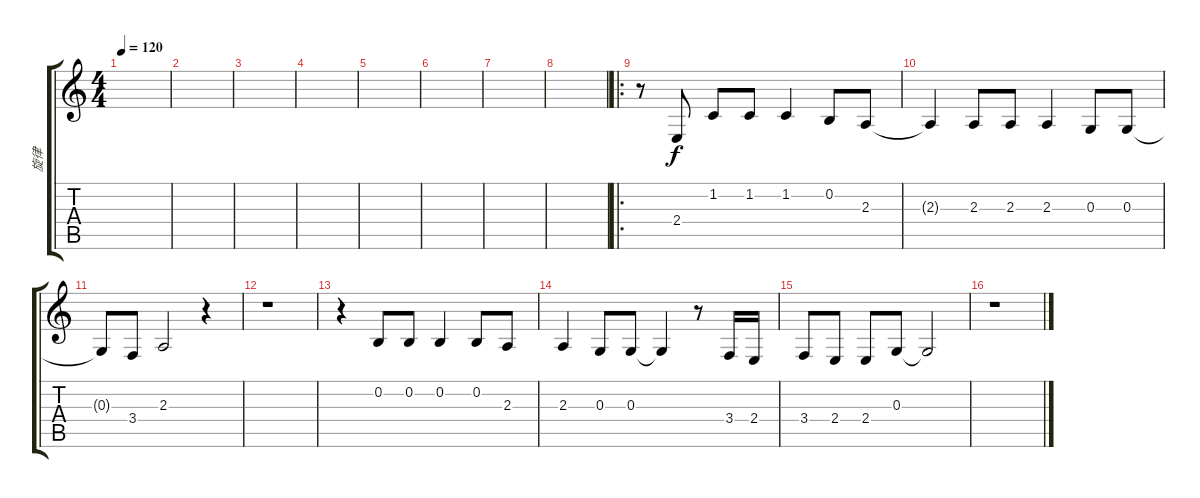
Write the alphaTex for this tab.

\track ("旋律" "旋律") {instrument voiceoohs}
\staff {score tabs}
\tuning (E4 B3 G3 D3 A2 E2) {hide}
\ts (4 4)
\tempo 120
\clef g2
\ks c
|
|
|
|
|
|
|
|
\ro
r.8 2.4.8 1.2.8 1.2.8 1.2.4 0.2.8 2.3.8 |
2.3{t}.4 2.3.8 2.3.8 2.3.4 0.3.8 0.3.8 |
0.3{t}.8 3.4.8 2.3.2 r.4 |
r.1 |
r.4 0.2.8 0.2.8 0.2.4 0.2.8 2.3.8 |
2.3.4 0.3.8 0.3.8 0.3{t}.4 r.8 3.4.16 2.4.16 |
3.4.8 2.4.8 2.4.8 0.3.8 0.3{t}.2 |
r.1
